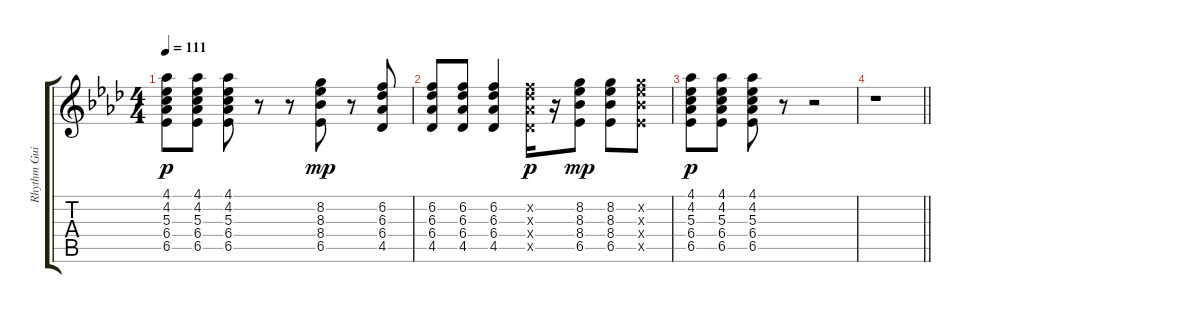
\track ("Rhythm Guitar" "Rhythm Gui") {instrument acousticguitarsteel}
\staff {score tabs}
\tuning (E4 B3 G3 D3 A2 E2) {hide}
\ts (4 4)
\tempo 111
\clef g2
\ks ab
(4.1 4.2 5.3 6.4 6.5).8{dy p} (4.1 4.2 5.3 6.4 6.5).8 (4.1 4.2 5.3 6.4 6.5).8 r.8 r.8 (8.2 8.3 8.4 6.5).8{dy mp} r.8 (6.2 6.3 6.4 4.5).8 |
(6.2 6.3 6.4 4.5).8 (6.2 6.3 6.4 4.5).8 (6.2 6.3 6.4 4.5).4 (6.2{x} 6.3{x} 6.4{x} 4.5{x}).16{dy p} r.16 (8.2 8.3 8.4 6.5).8{dy mp} (8.2 8.3 8.4 6.5).8 (8.2{x} 8.3{x} 8.4{x} 6.5{x}).8 |
(4.1 4.2 5.3 6.4 6.5).8{dy p} (4.1 4.2 5.3 6.4 6.5).8 (4.1 4.2 5.3 6.4 6.5).8 r.8 r.2 |
\barLineRight lightlight
r.1
